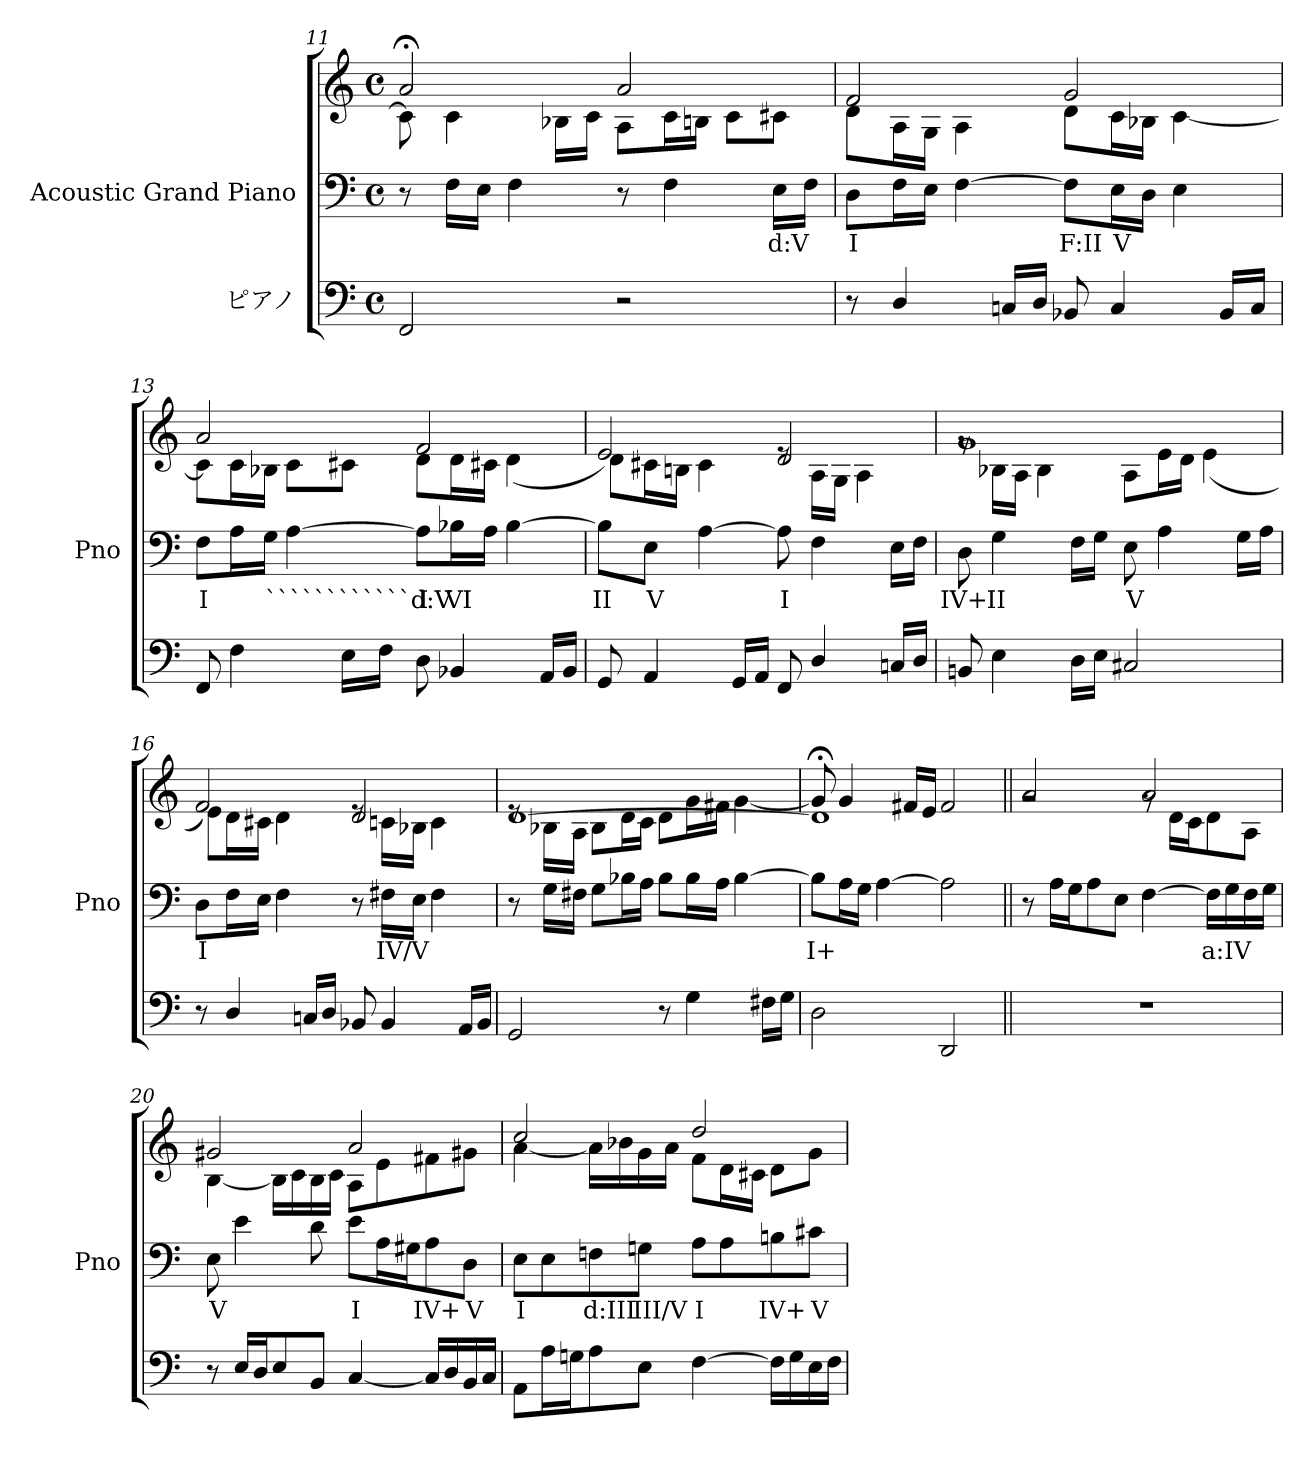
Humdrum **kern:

**kern	**kern	**text	**kern
*part2	*part1	*part1	*part1
*staff3	*staff2	*staff2	*staff1
*I"ピアノ	*I"Acoustic Grand Piano	*	*
*	*I'Pno	*	*
*clefF4	*clefF4	*	*clefG2
*k[]	*k[]	*	*k[]
*C:	*C:	*	*C:
*M4/4	*M4/4	*	*M4/4
*met(c)	*met(c)	*	*met(c)
=11	=11	=11	=11
!	!	!LO:LY:b	!
*	*	*	*^
2FF/	8r	I	2a;</	8c\]
.	16F\LL	.	.	4c\
.	16E\JJ	.	.	.
.	4F\	.	.	.
.	.	.	.	16B-X\LL
.	.	.	.	16c\JJ
2r	8r	.	2a/	8A\L
.	4F\	.	.	16c\L
.	.	.	.	16Bn\JJ
.	.	.	.	8c\L
!	!	!LO:LY:b	!	!
.	16E\LL	d:V	.	8c#X\J
.	16F\JJ	.	.	.
!!LO:LB:g=z	!!
=12	=12	=12	=12	=12
!	!	!LO:LY:b	!	!
8r	8D\L	I	2f/	8d\L
4D/	16F\L	.	.	16A\L
.	16E\JJ	.	.	16G\JJ
.	[4F\	.	.	4A\
16Cn/LL	.	.	.	.
16D/JJ	.	.	.	.
!	!	!LO:LY:b	!	!
8BB-X/	8F\L]	F:II	2g/	8d\L
!	!	!LO:LY:b	!	!
4C/	16E\L	V	.	16c\L
.	16D\JJ	.	.	16B-X\JJ
.	4E\	.	.	[<4c\
16BB-/LL	.	.	.	.
16C/JJ	.	.	.	.
=13	=13	=13	=13	=13
!	!	!LO:LY:b	!	!
8FF/	8F\L	I	2a/	8c\L]
4F\	16A\L	.	.	16c\L
.	16G\JJ	.	.	16B-X\JJ
!	!	!LO:LY:b	!	!
.	[4A\	````````````d:V	.	8c\L
16E\LL	.	.	.	8c#X\J
16F\JJ	.	.	.	.
!	!	!LO:LY:b	!	!
8D\	8A\L]	I	2f/	8d\L
!	!	!LO:LY:b	!	!
4BB-X/	16B-X\L	VI	.	16d\L
.	16A\JJ	.	.	16c#X\JJ
.	[4B-\	.	.	(<4d\
16AA/LL	.	.	.	.
16BB-/JJ	.	.	.	.
=14	=14	=14	=14	=14
!	!	!LO:LY:b	!	!
8GG/	8B-\L]	II	2e/)	8d\L
!	!	!LO:LY:b	!	!
4AA/	8E\J	V	.	16c#X\L
.	.	.	.	16Bn\JJ
.	[4A\	.	.	4c#\
16GG/LL	.	.	.	.
16AA/JJ	.	.	.	.
!	!	!LO:LY:b	!	!
8FF/	8A\]	I	2d/	8re
4D/	4F\	.	.	16A\LL
.	.	.	.	16G\JJ
.	.	.	.	4A\
16Cn/LL	16E\LL	.	.	.
16D/JJ	16F\JJ	.	.	.
!!LO:LB:g=z	!!
=15	=15	=15	=15	=15
!	!	!LO:LY:b	!	!
8BBn/	8D\	IV+	1g	8rg
!	!	!LO:LY:b	!	!
4E\	4G\	II	.	16B-X\LL
.	.	.	.	16A\JJ
.	.	.	.	4B-\
16D\LL	16F\LL	.	.	.
16E\JJ	16G\JJ	.	.	.
!	!	!LO:LY:b	!	!
2C#X/	8E\	V	.	8A\L
.	4A\	.	.	16e\L
.	.	.	.	16d\JJ
.	.	.	.	(<4e\
.	16G\LL	.	.	.
.	16A\JJ	.	.	.
=16	=16	=16	=16	=16
!	!	!LO:LY:b	!	!
8r	8D\L	I	2f/)	8e\L
4D/	16F\L	.	.	16d\L
.	16E\JJ	.	.	16c#X\JJ
.	4F\	.	.	4d\
16Cn/LL	.	.	.	.
16D/JJ	.	.	.	.
!	!	!LO:LY:b	!	!
8BB-X/	8r	VI	2d/	8re
!	!	!LO:LY:b	!	!
4BB-/	16F#X\LL	IV/V	.	16cn\LL
.	16E\JJ	.	.	16B-X\JJ
.	4F#\	.	.	4c\
16AA/LL	.	.	.	.
16BB-/JJ	.	.	.	.
=17	=17	=17	=17	=17
!	!	!LO:LY:b	!	!
2GG/	8r	IV	[>1d	8re
.	16G\LL	.	.	16B-X\LL
.	16F#X\JJ	.	.	16A\JJ
.	8G\L	.	.	8B-\L
.	16B-X\L	.	.	16d\L
.	16A\JJ	.	.	16c\JJ
8r	8B-\L	.	.	8d\L
4G\	16B-\L	.	.	16g\L
.	16A\JJ	.	.	16f#X\JJ
.	[4B-\	.	.	[<4g\
16F#X\LL	.	.	.	.
16G\JJ	.	.	.	.
=18	=18	=18	=18	=18
!	!	!LO:LY:b	!	!
2D\	8B-\L]	I+	1d;<]	8g/]
.	16A\L	.	.	4g/
.	16G\JJ	.	.	.
.	[4A\	.	.	.
.	.	.	.	16f#X/LL
.	.	.	.	16e/JJ
2DD/	2A\]	.	.	2f#/
!!LO:PB:g=z	!!
=19||	=19||	=19||	=19||	=19||
!	!	!LO:LY:b	!	!
1r	8r	d:I	2a/	2rg
.	16A\LL	.	.	.
.	16G\J	.	.	.
.	8A\	.	.	.
.	8E\J	.	.	.
.	[4F\	.	2a/	8rg
.	.	.	.	16d\LL
.	.	.	.	16c\J
!	!	!LO:LY:b	!	!
.	16F\LL]	a:IV	.	8d\
.	16G\	.	.	.
.	16F\	.	.	8A\J
.	16G\JJ	.	.	.
=20	=20	=20	=20	=20
!	!	!LO:LY:b	!	!
8r	8E\	V	2g#X/	[<4B\
16E/LL	4e\	.	.	.
16D/J	.	.	.	.
8E/	.	.	.	16B\LL]
.	.	.	.	16c\
8BB/J	8d\	.	.	16B\
.	.	.	.	16c\JJ
!	!	!LO:LY:b	!	!
[4C/	8e\L	I	2a/	8A\L
.	16A\L	.	.	8e\
.	16G#X\J	.	.	.
!	!	!LO:LY:b	!	!
16C/LL]	8A\	IV+	.	8f#X\
16D/	.	.	.	.
!	!	!LO:LY:b	!	!
16BB/	8D\J	V	.	8g#X\J
16C/JJ	.	.	.	.
=21	=21	=21	=21	=21
!	!	!LO:LY:b	!	!
8AA\L	8E\L	I	2cc/	[<4a\
16A\L	8E\	.	.	.
16Gn\J	.	.	.	.
!	!	!LO:LY:b	!	!
8A\	8Fn\	d:III	.	16a\LL]
.	.	.	.	16b-X\
!	!	!LO:LY:b	!	!
8E\J	8Gn\J	III/V	.	16g\
.	.	.	.	16a\JJ
!	!	!LO:LY:b	!	!
[4F\	8A\L	I	2dd/	8f\L
.	8A\	.	.	16d\L
.	.	.	.	16c#X\JJ
!	!	!LO:LY:b	!	!
16F\LL]	8Bn\	IV+	.	8d\L
16G\	.	.	.	.
!	!	!LO:LY:b	!	!
16E\	8c#X\J	V	.	8g\J
16F\JJ	.	.	.	.
*	*	*	*v	*v
=	=	=	=
*-	*-	*-	*-
